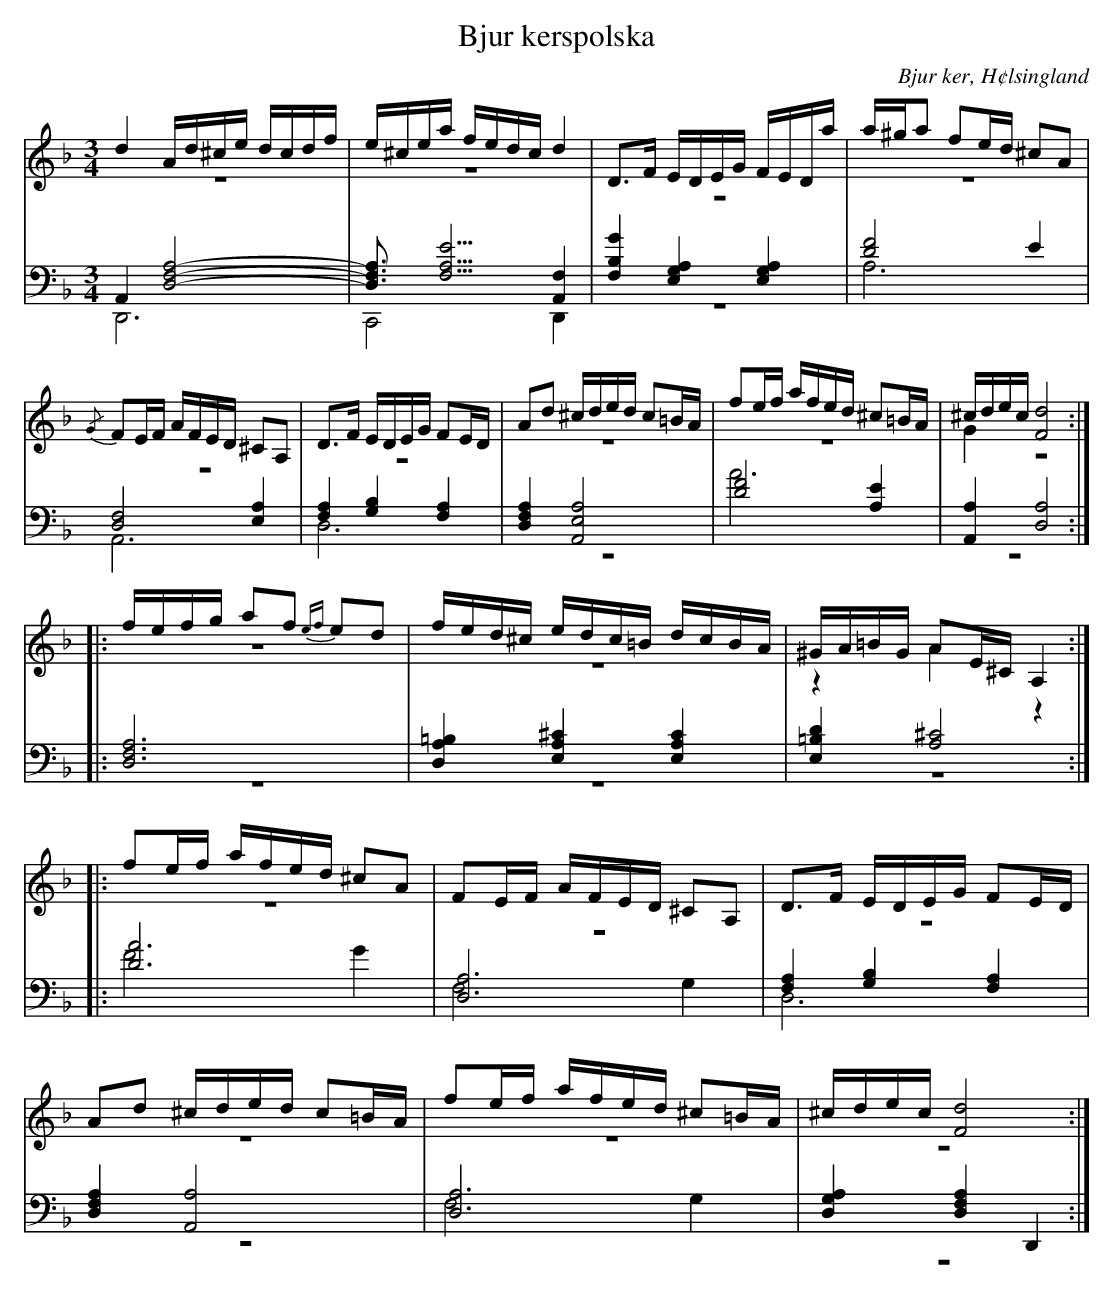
X:1
T: Bjur kerspolska
O: Bjur ker, H¢lsingland
M: 3/4
L: 1/16
K: Dm
V:1
V:2 merge
V:3
V:4 merge
V:1
d4 Ad^ce dcdf |e^cea fedc d4|D2>F2 EDEG FEDa|a^ga2 f2ed ^c2A2|
{/G}F2EF AFED ^C2A,2|D2>F2 EDEG F2ED|A2d2 ^cded c2=BA|f2ef afed ^c2=BA|^cdec [F8d8]:|
|:fefg a2f2 {ef}e2d2 |fed^c edc=B dcBA|^GA=BG A2E^C A,4:|
|:f2ef afed ^c2A2|F2EF AFED ^C2A,2|D2>F2 EDEG F2ED|
A2d2 ^cded c2=BA|f2ef afed ^c2=BA|^cdec [F8d8]:|
V:2
z12|z12|z12|z12|
z12|z12|z12|z12|G4 z8:|
|:z12|z12|z4 A4 z4:|
|:z12|z12|z12|
z12|z12|z12:|
V:3 clef=bass
A,,4 [D,8F,8A,8]-|[D,3F,3A,3] [F,5A,5E5] [F,4A,,4]|[B,4F,4G4] [E,4G,4A,4] [E,4G,4A,4]|[D8F8] E4|
[D,8F,8] [E,4A,4]|[F,4A,4] [G,4B,4] [F,4A,4]|[D,4F,4A,4] [A,,8E,8A,8]|[D8F8] [A,4E4]|[A,,4A,4] [D,8A,8]:|
|:[D,12F,12A,12]|[D,4A,4=B,4] [E,4A,4^C4] [E,4A,4C4]|[E,4=B,4D4] [A,8^C8]:|
|:[D12A12]|[D,12A,12]|[F,4A,4] [G,4B,4] [F,4A,4]|
[D,4F,4A,4] [A,,8A,8]|[D,12A,12]|[D,4G,4A,4] [D,4F,4A,4] D,,4:|
V:4 clef=bass
D,,12|C,,8 D,,4|z12|A,12|
A,,12|D,12|z12|A12|z12:|
|:z12|z12|z12:|
|:F8 G4|F,8 G,4|D,12|
z12|F,8 G,4|z12:|
